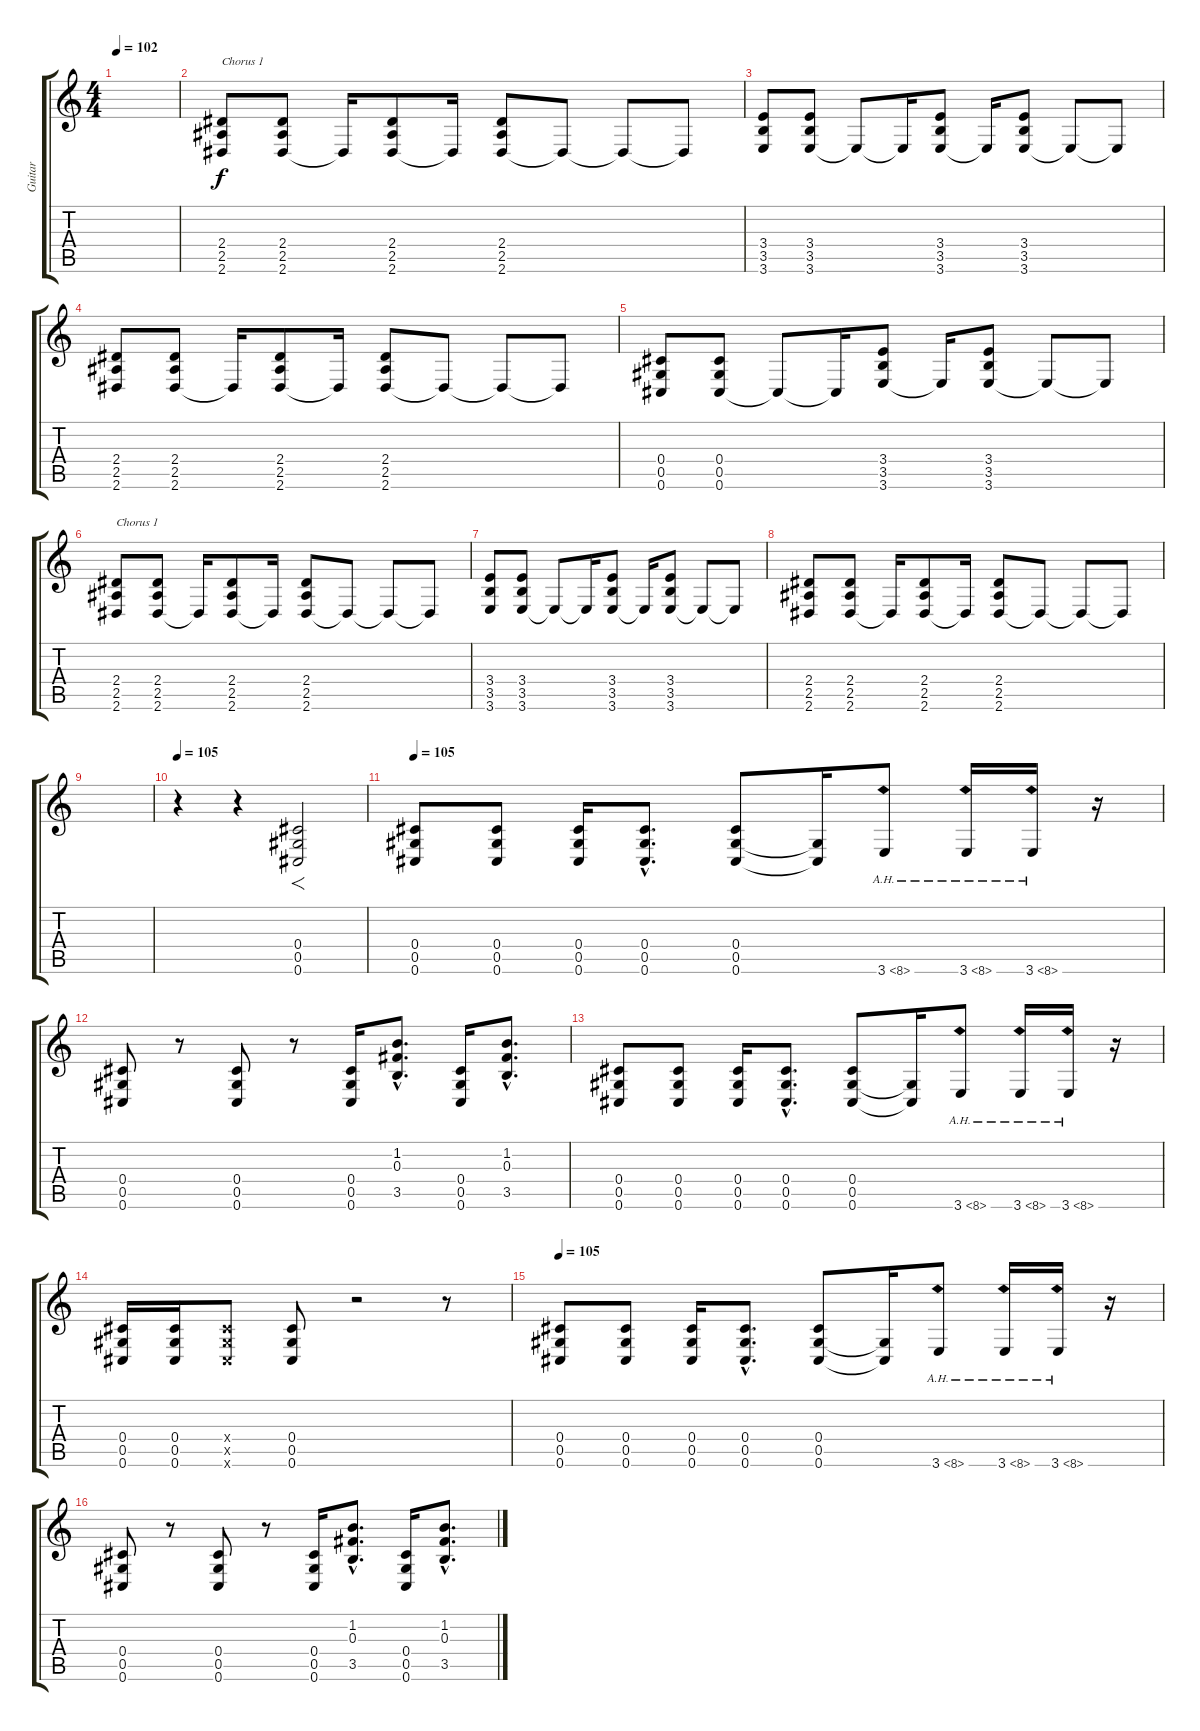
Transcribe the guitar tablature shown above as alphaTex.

\track ("Guitar" "Guitar") {instrument distortionguitar}
\staff {score tabs}
\tuning (Eb4 Bb3 Gb3 Db3 Ab2 Db2) {hide}
\ts (4 4)
\tempo 102
\clef g2
\ks c
|
(2.4 2.5 2.6).8{txt "Chorus 1"} (2.4 2.5 2.6).8 2.6{t}.16 (2.4 2.5 2.6).8 2.6{t}.16 (2.4 2.5 2.6).8 2.6{t}.8 2.6{t}.8 2.6{t}.8 |
(3.4 3.5 3.6).8 (3.4 3.5 3.6).8 3.6{t}.8 3.6{t}.16 (3.4 3.5 3.6).8 3.6{t}.16 (3.4 3.5 3.6).8 3.6{t}.8 3.6{t}.8 |
(2.4 2.5 2.6).8 (2.4 2.5 2.6).8 2.6{t}.16 (2.4 2.5 2.6).8 2.6{t}.16 (2.4 2.5 2.6).8 2.6{t}.8 2.6{t}.8 2.6{t}.8 |
(0.4 0.5 0.6).8 (0.4 0.5 0.6).8 0.6{t}.8 0.6{t}.16 (3.4 3.5 3.6).8 3.6{t}.16 (3.4 3.5 3.6).8 3.6{t}.8 3.6{t}.8 |
(2.4 2.5 2.6).8{txt "Chorus 1"} (2.4 2.5 2.6).8 2.6{t}.16 (2.4 2.5 2.6).8 2.6{t}.16 (2.4 2.5 2.6).8 2.6{t}.8 2.6{t}.8 2.6{t}.8 |
(3.4 3.5 3.6).8 (3.4 3.5 3.6).8 3.6{t}.8 3.6{t}.16 (3.4 3.5 3.6).8 3.6{t}.16 (3.4 3.5 3.6).8 3.6{t}.8 3.6{t}.8 |
(2.4 2.5 2.6).8 (2.4 2.5 2.6).8 2.6{t}.16 (2.4 2.5 2.6).8 2.6{t}.16 (2.4 2.5 2.6).8 2.6{t}.8 2.6{t}.8 2.6{t}.8 |
|
\tempo 105
r.4{volume 16 instrument distortionguitar} r.4 (0.4 0.5 0.6).2{f} |
\tempo 105
(0.4 0.5 0.6).8{volume 16} (0.4 0.5 0.6).8 (0.4 0.5 0.6).16 (0.4{hac} 0.5{hac} 0.6{hac}).8{d} (0.4 0.5 0.6).8 (0.5{t} 0.6{t}).16 3.6{ah 5}.8 3.6{ah 5}.16 3.6{ah 5}.16 r.16 |
(0.4 0.5 0.6).8 r.8 (0.4 0.5 0.6).8 r.8 (0.4 0.5 0.6).16 (1.2{hac} 0.3{hac} 3.5{hac}).8{d} (0.4 0.5 0.6).16 (1.2{hac} 0.3{hac} 3.5{hac}).8{d} |
(0.4 0.5 0.6).8 (0.4 0.5 0.6).8 (0.4 0.5 0.6).16 (0.4{hac} 0.5{hac} 0.6{hac}).8{d} (0.4 0.5 0.6).8 (0.5{t} 0.6{t}).16 3.6{ah 5}.8 3.6{ah 5}.16 3.6{ah 5}.16 r.16 |
(0.4 0.5 0.6).16 (0.4 0.5 0.6).16 (0.4{x} 0.5{x} 0.6{x}).8 (0.4 0.5 0.6).8 r.2 r.8 |
\tempo 105
(0.4 0.5 0.6).8 (0.4 0.5 0.6).8 (0.4 0.5 0.6).16 (0.4{hac} 0.5{hac} 0.6{hac}).8{d} (0.4 0.5 0.6).8 (0.5{t} 0.6{t}).16 3.6{ah 5}.8 3.6{ah 5}.16 3.6{ah 5}.16 r.16 |
(0.4 0.5 0.6).8 r.8 (0.4 0.5 0.6).8 r.8 (0.4 0.5 0.6).16 (1.2{hac} 0.3{hac} 3.5{hac}).8{d} (0.4 0.5 0.6).16 (1.2{hac} 0.3{hac} 3.5{hac}).8{d}
